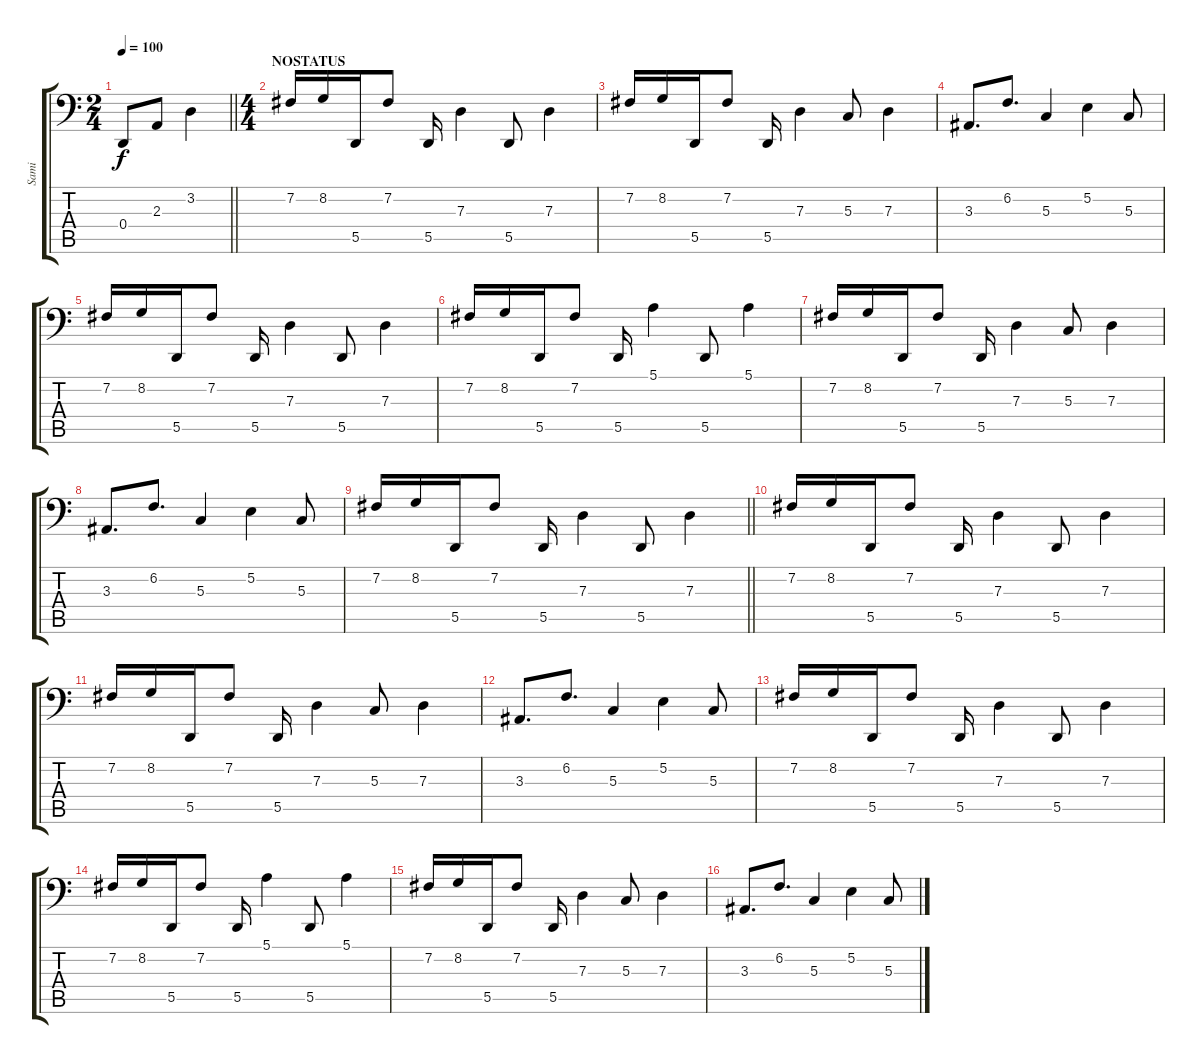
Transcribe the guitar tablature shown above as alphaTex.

\track ("Sami" "Sami") {instrument lead2sawtooth}
\staff {score tabs}
\tuning (E3 B2 G2 D2 A1 E1) {hide}
\ts (2 4)
\tempo 100
\clef f4
\barLineRight lightlight
\ks c
0.4.8{dy f} 2.3.8 3.2.4 |
\ts (4 4)
\section ("" "NOSTATUS")
7.2.16 8.2.16 5.5.16 7.2.8 5.5.16 7.3.4 5.5.8 7.3.4 |
7.2.16 8.2.16 5.5.16 7.2.8 5.5.16 7.3.4 5.3.8 7.3.4 |
3.3.8{d} 6.2.8{d} 5.3.4 5.2.4 5.3.8 |
7.2.16 8.2.16 5.5.16 7.2.8 5.5.16 7.3.4 5.5.8 7.3.4 |
7.2.16 8.2.16 5.5.16 7.2.8 5.5.16 5.1.4 5.5.8 5.1.4 |
7.2.16 8.2.16 5.5.16 7.2.8 5.5.16 7.3.4 5.3.8 7.3.4 |
3.3.8{d} 6.2.8{d} 5.3.4 5.2.4 5.3.8 |
\barLineRight lightlight
7.2.16 8.2.16 5.5.16 7.2.8 5.5.16 7.3.4 5.5.8 7.3.4 |
7.2.16 8.2.16 5.5.16 7.2.8 5.5.16 7.3.4 5.5.8 7.3.4 |
7.2.16 8.2.16 5.5.16 7.2.8 5.5.16 7.3.4 5.3.8 7.3.4 |
3.3.8{d} 6.2.8{d} 5.3.4 5.2.4 5.3.8 |
7.2.16 8.2.16 5.5.16 7.2.8 5.5.16 7.3.4 5.5.8 7.3.4 |
7.2.16 8.2.16 5.5.16 7.2.8 5.5.16 5.1.4 5.5.8 5.1.4 |
7.2.16 8.2.16 5.5.16 7.2.8 5.5.16 7.3.4 5.3.8 7.3.4 |
3.3.8{d} 6.2.8{d} 5.3.4 5.2.4 5.3.8
